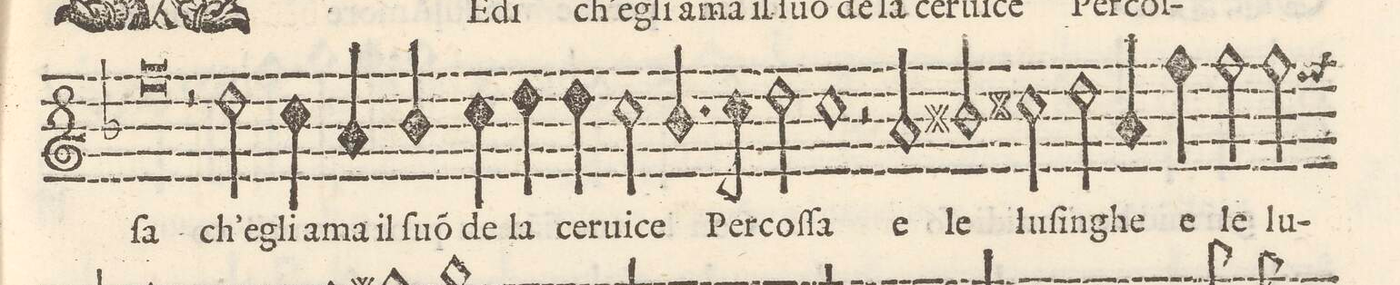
**kern	**text
*I"CANTO	*
*clefG2	*
*k[b-]	*
*met(C)	*
*M2/1	*
0ff	-ſa
=6-	=6-
2r	.
2dd\	ch`e-
4cc\	-gli a-
4a/	-ma il
4b-/	ſuo(n)
4cc\	de
=7-	=7-
4dd\	la
4dd\	ce-
2cc\	-rui-
4.b-/	-ce
8cc\	Per-
2dd\	-coſ-
=8-	=8-
1cc	-ſa
2r	.
2a/	e
=9-	=9-
2bn/	le
2cc#X\	lu-
2dd\	-ſin-
4a/	-ghe
4ff\	e
=10-	=10-
2ff\	le
2ff\	lu-
*-	*-
